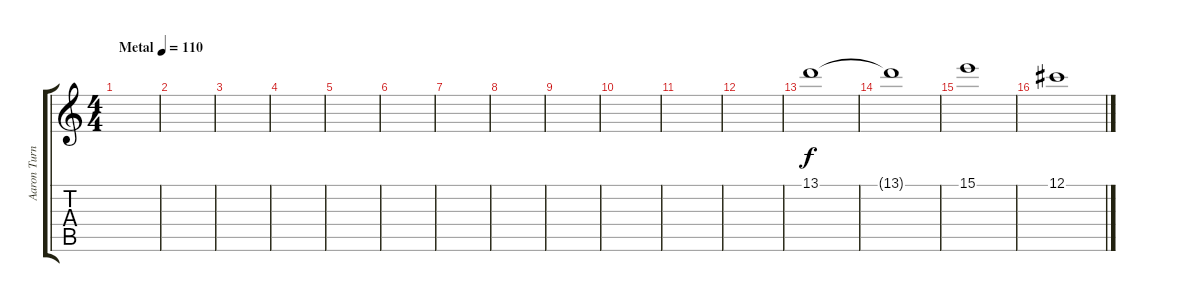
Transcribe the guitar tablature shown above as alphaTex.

\track ("Aaron Turner Over" "Aaron Turn") {instrument overdrivenguitar}
\staff {score tabs}
\tuning (Db4 Ab3 E3 B2 Gb2 B1) {hide}
\ts (4 4)
\tempo (110 "Metal")
\clef g2
\ks c
|
|
|
|
|
|
|
|
|
|
|
|
13.1.1 |
13.1{t}.1 |
15.1.1 |
12.1.1
